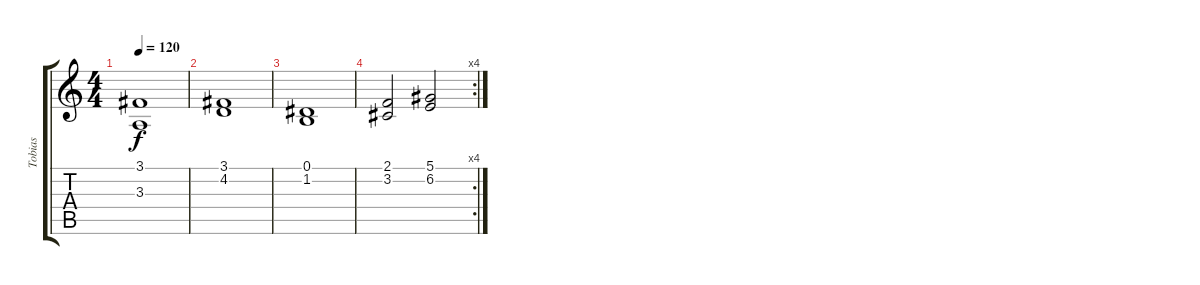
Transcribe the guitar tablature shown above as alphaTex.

\track ("Tobias" "Tobias") {instrument stringensemble1}
\staff {score tabs}
\tuning (Eb4 Bb3 Gb3 Db3 Ab2 Eb2) {hide}
\ts (4 4)
\tempo 120
\clef g2
\ks c
(3.1 3.3).1{dy f} |
(3.1 4.2).1 |
(0.1 1.2).1 |
\rc 4
(2.1 3.2).2 (5.1 6.2).2
